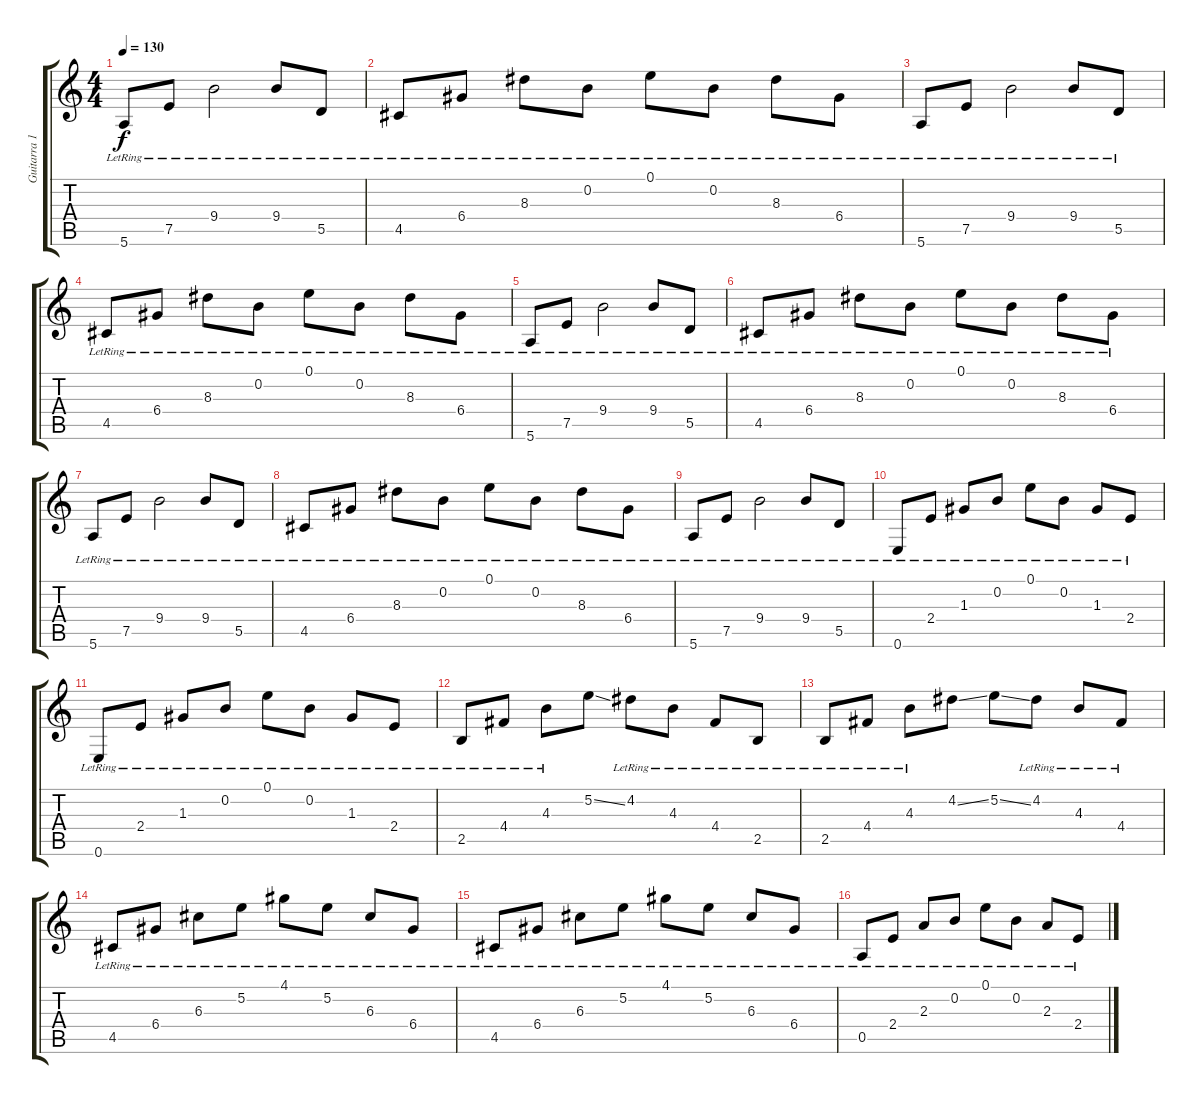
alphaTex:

\track ("Guitarra 1" "Guitarra 1") {instrument acousticguitarsteel}
\staff {score tabs}
\tuning (E4 B3 G3 D3 A2 E2) {hide}
\ts (4 4)
\tempo 130
\clef g2
\ks c
5.6{lr}.8{dy f} 7.5{lr}.8 9.4{lr}.2 9.4{lr}.8 5.5{lr}.8 |
4.5{lr}.8 6.4{lr}.8 8.3{lr}.8 0.2{lr}.8 0.1{lr}.8 0.2{lr}.8 8.3{lr}.8 6.4{lr}.8 |
5.6{lr}.8 7.5{lr}.8 9.4{lr}.2 9.4{lr}.8 5.5{lr}.8 |
4.5{lr}.8 6.4{lr}.8 8.3{lr}.8 0.2{lr}.8 0.1{lr}.8 0.2{lr}.8 8.3{lr}.8 6.4{lr}.8 |
5.6{lr}.8 7.5{lr}.8 9.4{lr}.2 9.4{lr}.8 5.5{lr}.8 |
4.5{lr}.8 6.4{lr}.8 8.3{lr}.8 0.2{lr}.8 0.1{lr}.8 0.2{lr}.8 8.3{lr}.8 6.4{lr}.8 |
5.6{lr}.8 7.5{lr}.8 9.4{lr}.2 9.4{lr}.8 5.5{lr}.8 |
4.5{lr}.8 6.4{lr}.8 8.3{lr}.8 0.2{lr}.8 0.1{lr}.8 0.2{lr}.8 8.3{lr}.8 6.4{lr}.8 |
5.6{lr}.8 7.5{lr}.8 9.4{lr}.2 9.4{lr}.8 5.5{lr}.8 |
0.6{lr}.8 2.4{lr}.8 1.3{lr}.8 0.2{lr}.8 0.1{lr}.8 0.2{lr}.8 1.3{lr}.8 2.4{lr}.8 |
0.6{lr}.8 2.4{lr}.8 1.3{lr}.8 0.2{lr}.8 0.1{lr}.8 0.2{lr}.8 1.3{lr}.8 2.4{lr}.8 |
2.5{lr}.8 4.4{lr}.8 4.3{lr}.8 5.2{ss}.8 4.2{lr}.8 4.3{lr}.8 4.4{lr}.8 2.5{lr}.8 |
2.5{lr}.8 4.4{lr}.8 4.3{lr}.8 4.2{ss}.8 5.2{ss}.8 4.2{lr}.8 4.3{lr}.8 4.4{lr}.8 |
4.5{lr}.8 6.4{lr}.8 6.3{lr}.8 5.2{lr}.8 4.1{lr}.8 5.2{lr}.8 6.3{lr}.8 6.4{lr}.8 |
4.5{lr}.8 6.4{lr}.8 6.3{lr}.8 5.2{lr}.8 4.1{lr}.8 5.2{lr}.8 6.3{lr}.8 6.4{lr}.8 |
0.5{lr}.8 2.4{lr}.8 2.3{lr}.8 0.2{lr}.8 0.1{lr}.8 0.2{lr}.8 2.3{lr}.8 2.4{lr}.8
